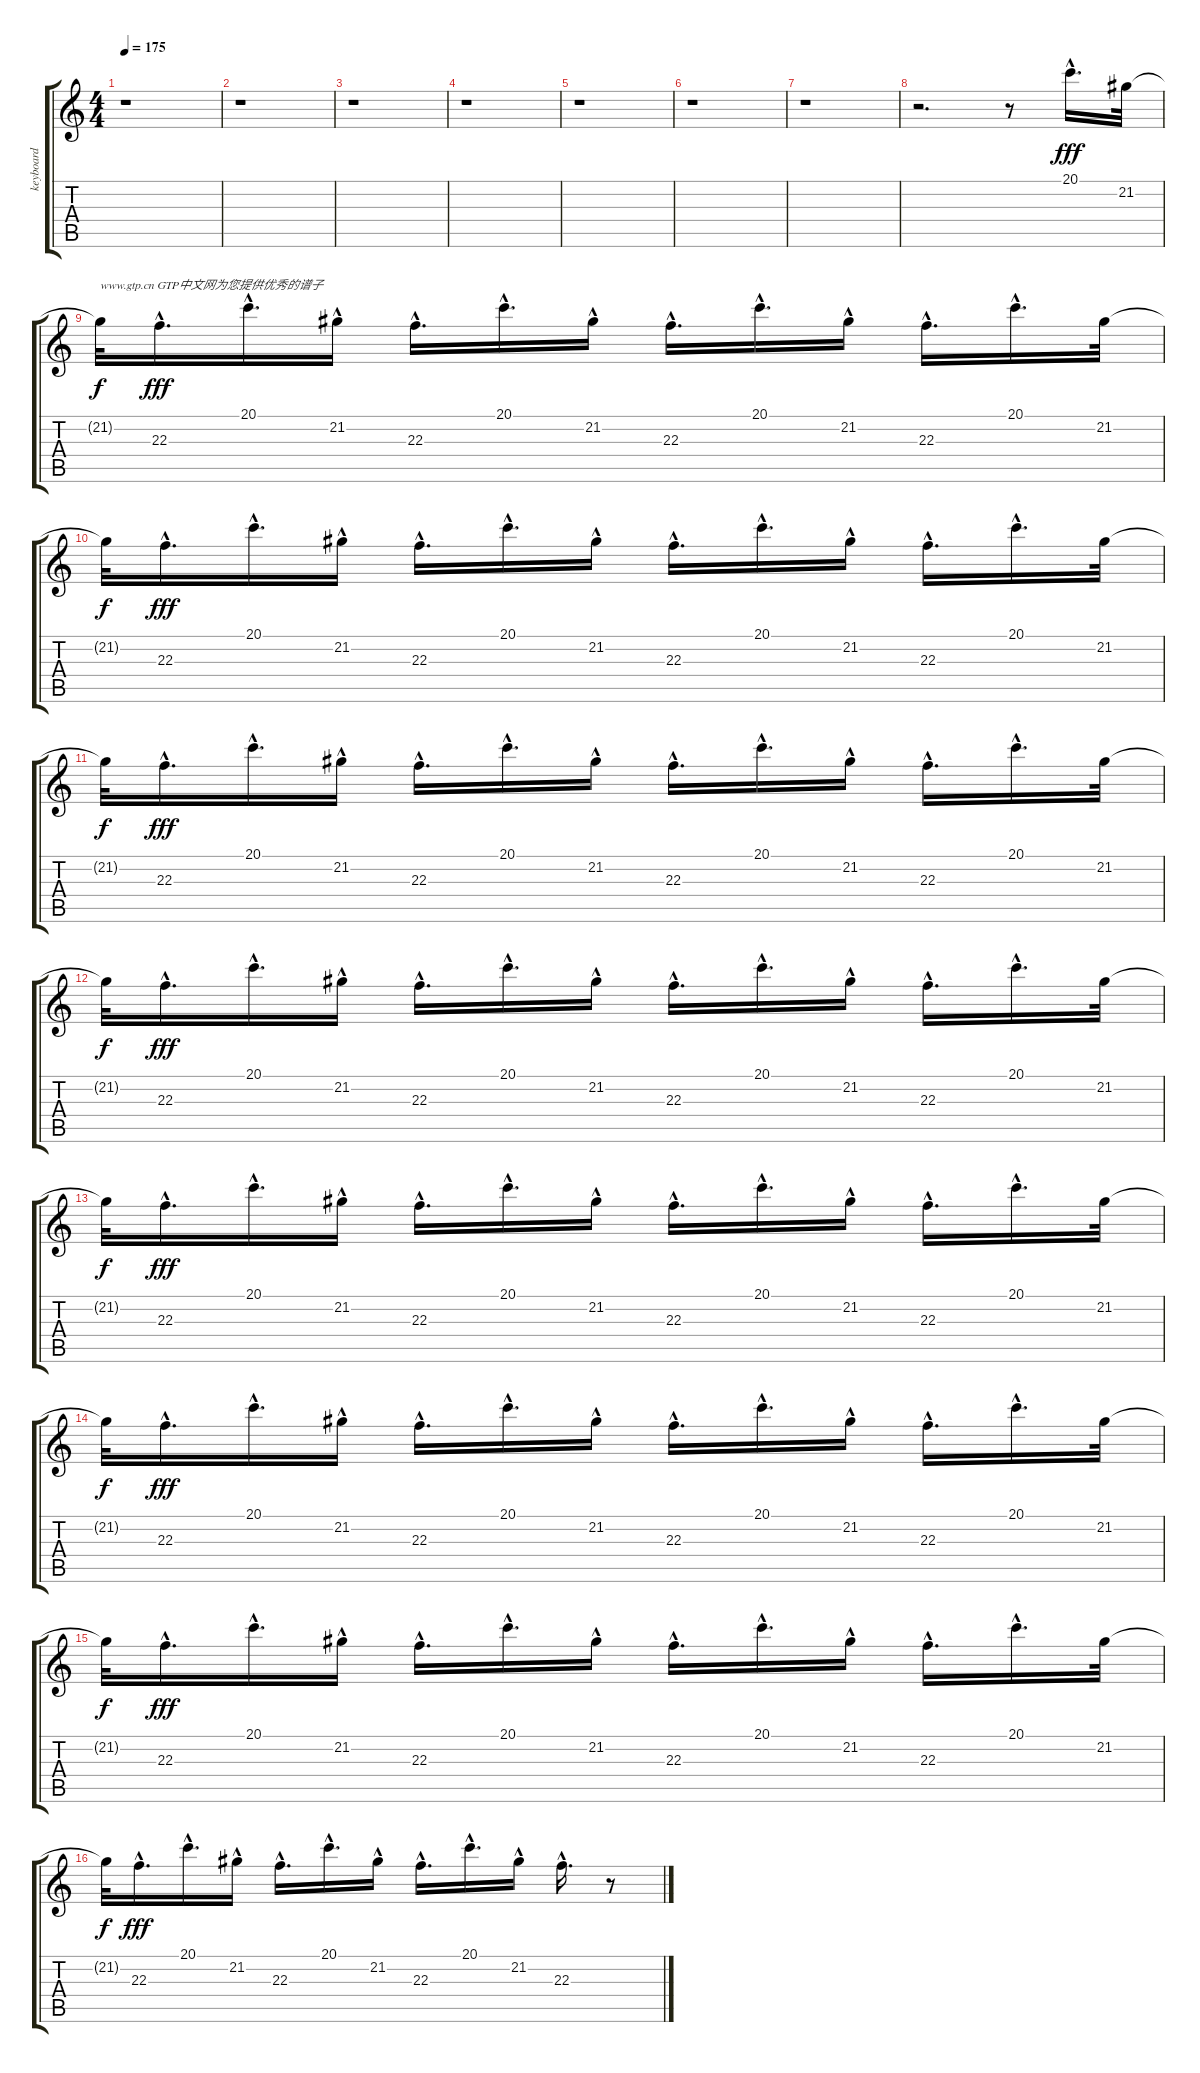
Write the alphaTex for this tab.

\track ("keyboard" "keyboard") {instrument fx5brightness}
\staff {score tabs}
\tuning (E4 B3 G3 D3 A2 E2) {hide}
\ts (4 4)
\tempo 175
\clef g2
\ks c
r.1{dy fff instrument fx5brightness} |
r.1 |
r.1 |
r.1 |
r.1 |
r.1 |
r.1 |
r.2{d} r.8 20.1{hac}.16{d} 21.2.32 |
21.2{t}.32{txt "www.gtp.cn GTP中文网为您提供优秀的谱子" dy f} 22.3{hac}.16{d dy fff} 20.1{hac}.16{d} 21.2{hac}.16 22.3{hac}.16{d} 20.1{hac}.16{d} 21.2{hac}.16 22.3{hac}.16{d} 20.1{hac}.16{d} 21.2{hac}.16 22.3{hac}.16{d} 20.1{hac}.16{d} 21.2.32 |
21.2{t}.32{dy f} 22.3{hac}.16{d dy fff} 20.1{hac}.16{d} 21.2{hac}.16 22.3{hac}.16{d} 20.1{hac}.16{d} 21.2{hac}.16 22.3{hac}.16{d} 20.1{hac}.16{d} 21.2{hac}.16 22.3{hac}.16{d} 20.1{hac}.16{d} 21.2.32 |
21.2{t}.32{dy f} 22.3{hac}.16{d dy fff} 20.1{hac}.16{d} 21.2{hac}.16 22.3{hac}.16{d} 20.1{hac}.16{d} 21.2{hac}.16 22.3{hac}.16{d} 20.1{hac}.16{d} 21.2{hac}.16 22.3{hac}.16{d} 20.1{hac}.16{d} 21.2.32 |
21.2{t}.32{dy f} 22.3{hac}.16{d dy fff} 20.1{hac}.16{d} 21.2{hac}.16 22.3{hac}.16{d} 20.1{hac}.16{d} 21.2{hac}.16 22.3{hac}.16{d} 20.1{hac}.16{d} 21.2{hac}.16 22.3{hac}.16{d} 20.1{hac}.16{d} 21.2.32 |
21.2{t}.32{dy f} 22.3{hac}.16{d dy fff} 20.1{hac}.16{d} 21.2{hac}.16 22.3{hac}.16{d} 20.1{hac}.16{d} 21.2{hac}.16 22.3{hac}.16{d} 20.1{hac}.16{d} 21.2{hac}.16 22.3{hac}.16{d} 20.1{hac}.16{d} 21.2.32 |
21.2{t}.32{dy f} 22.3{hac}.16{d dy fff} 20.1{hac}.16{d} 21.2{hac}.16 22.3{hac}.16{d} 20.1{hac}.16{d} 21.2{hac}.16 22.3{hac}.16{d} 20.1{hac}.16{d} 21.2{hac}.16 22.3{hac}.16{d} 20.1{hac}.16{d} 21.2.32 |
21.2{t}.32{dy f} 22.3{hac}.16{d dy fff} 20.1{hac}.16{d} 21.2{hac}.16 22.3{hac}.16{d} 20.1{hac}.16{d} 21.2{hac}.16 22.3{hac}.16{d} 20.1{hac}.16{d} 21.2{hac}.16 22.3{hac}.16{d} 20.1{hac}.16{d} 21.2.32 |
21.2{t}.32{dy f} 22.3{hac}.16{d dy fff} 20.1{hac}.16{d} 21.2{hac}.16 22.3{hac}.16{d} 20.1{hac}.16{d} 21.2{hac}.16 22.3{hac}.16{d} 20.1{hac}.16{d} 21.2{hac}.16 22.3{hac}.16{d} r.8
